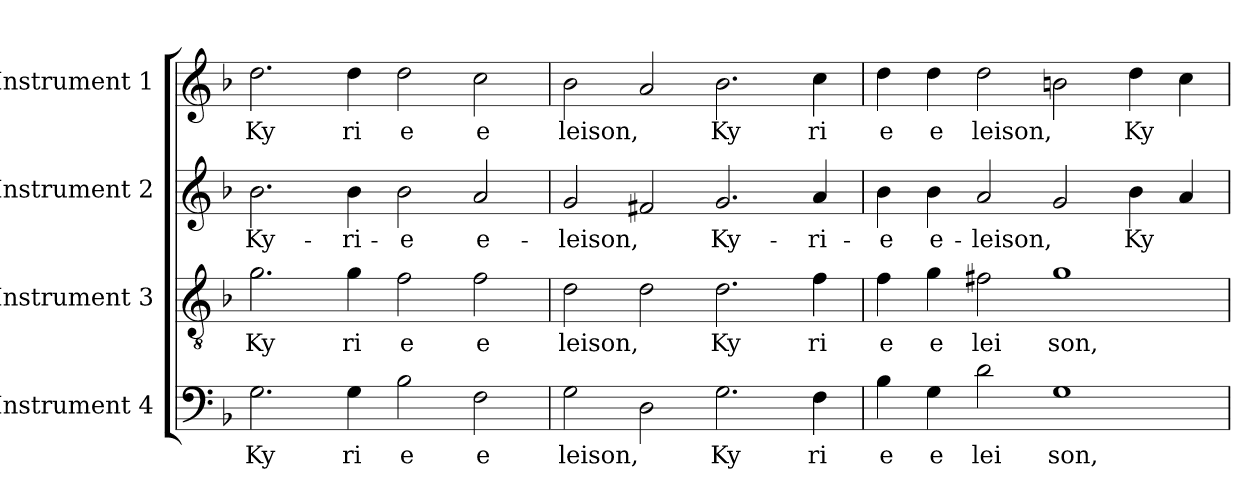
**kern	**text	**kern	**text	**kern	**text	**kern	**text
*part4	*part4	*part3	*part3	*part2	*part2	*part1	*part1
*staff4	*staff4	*staff3	*staff3	*staff2	*staff2	*staff1	*staff1
*I"Instrument 4	*	*I"Instrument 3	*	*I"Instrument 2	*	*I"Instrument 1	*
!!LO:PB:g=z
*stria5	*	*stria5	*	*stria5	*	*stria5	*
*clefF4	*	*clefGv2	*	*clefG2	*	*clefG2	*
*k[b-]	*	*k[b-]	*	*k[b-]	*	*k[b-]	*
*F:	*	*F:	*	*F:	*	*F:	*
=1	=1	=1	=1	=1	=1	=1	=1
!	!LO:LY:b:cj	!	!LO:LY:b:cj	!	!LO:LY:b:cj	!	!LO:LY:b:cj
2.G\	Ky	2.g\	Ky	2.b-\	Ky-	2.dd\	Ky
!	!LO:LY:b:cj	!	!LO:LY:b:cj	!	!LO:LY:b:cj	!	!LO:LY:b:cj
4G\	ri	4g\	ri	4b-\	-ri-	4dd\	ri
!	!LO:LY:b:cj	!	!LO:LY:b:cj	!	!LO:LY:b:cj	!	!LO:LY:b:cj
2B-\	e	2f\	e	2b-\	-e	2dd\	e
!	!LO:LY:b:cj	!	!LO:LY:b:cj	!	!LO:LY:b:cj	!	!LO:LY:b:cj
2F\	e	2f\	e	2a/	e-	2cc\	e
=2	=2	=2	=2	=2	=2	=2	=2
!	!LO:LY:b:cj	!	!LO:LY:b:cj	!	!LO:LY:b:cj	!	!LO:LY:b:cj
2G\	leison,	2d\	leison,	2g/	-leison,	2b-\	leison,
!	!LO:LY:b:cj	!	!LO:LY:b:cj	!	!LO:LY:b:cj	!	!LO:LY:b:cj
2D\	.	2d\	.	2f#X/	.	2a/	.
!	!LO:LY:b:cj	!	!LO:LY:b:cj	!	!LO:LY:b:cj	!	!LO:LY:b:cj
2.G\	Ky	2.d\	Ky	2.g/	Ky-	2.b-\	Ky
!	!LO:LY:b:cj	!	!LO:LY:b:cj	!	!LO:LY:b:cj	!	!LO:LY:b:cj
4F\	ri	4f\	ri	4a/	-ri-	4cc\	ri
=3	=3	=3	=3	=3	=3	=3	=3
!	!LO:LY:b:cj	!	!LO:LY:b:cj	!	!LO:LY:b:cj	!	!LO:LY:b:cj
4B-\	e	4f\	e	4b-\	-e	4dd\	e
!	!LO:LY:b:cj	!	!LO:LY:b:cj	!	!LO:LY:b:cj	!	!LO:LY:b:cj
4G\	e	4g\	e	4b-\	e-	4dd\	e
!	!LO:LY:b:cj	!	!LO:LY:b:cj	!	!LO:LY:b:cj	!	!LO:LY:b:cj
2d\	lei	2f#X\	lei	2a/	-leison,	2dd\	leison,
!	!LO:LY:b:cj	!	!LO:LY:b:cj	!	!LO:LY:b:cj	!	!LO:LY:b:cj
1G	son,	1g	son,	2g/	.	2bn\	.
!	!	!	!	!	!LO:LY:b:cj	!	!LO:LY:b:cj
.	.	.	.	4b-\	Ky-	4dd\	Ky
!	!	!	!	!	!LO:LY:b:cj	!	!LO:LY:b:cj
.	.	.	.	4a/	--	4cc\	.
=	=	=	=	=	=	=	=
*-	*-	*-	*-	*-	*-	*-	*-
